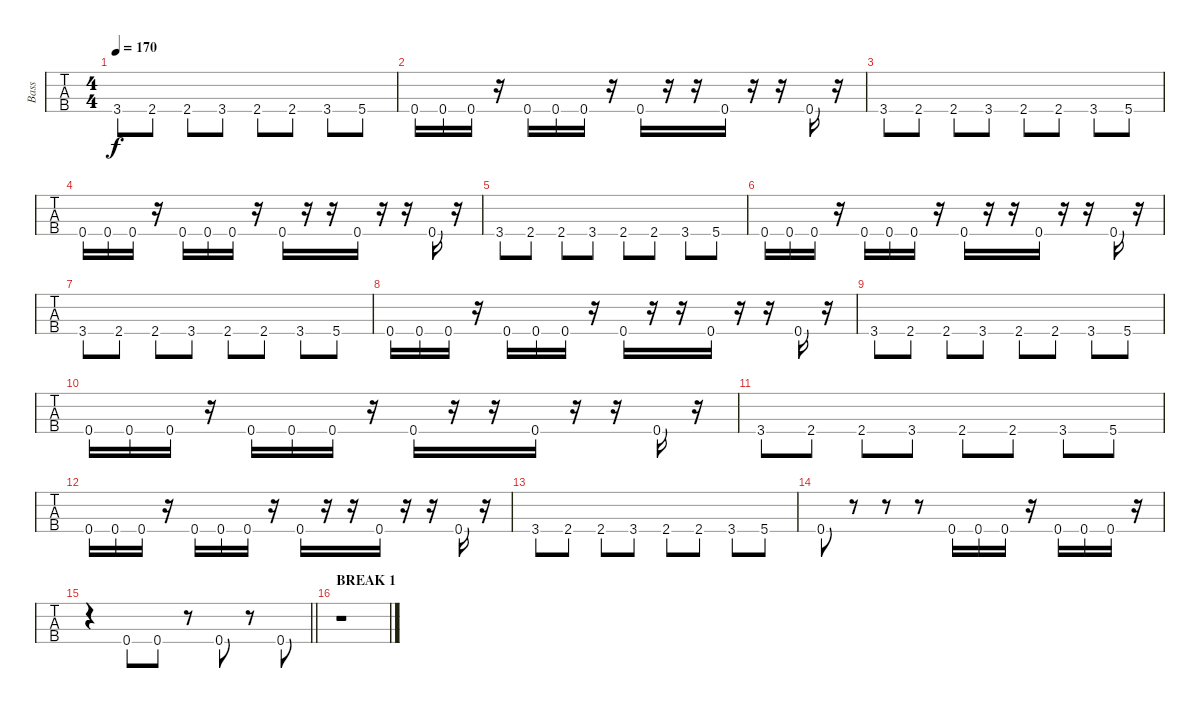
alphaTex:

\track ("Bass" "Bass") {instrument electricbasspick}
\staff {tabs}
\tuning (F2 C2 G1 C1) {hide}
\ts (4 4)
\tempo 170
\clef f4
\ks c
3.4.8{dy f} 2.4.8 2.4.8 3.4.8 2.4.8 2.4.8 3.4.8 5.4.8 |
0.4.16 0.4.16 0.4.16 r.16 0.4.16 0.4.16 0.4.16 r.16 0.4.16 r.16 r.16 0.4.16 r.16 r.16 0.4.16 r.16 |
3.4.8 2.4.8 2.4.8 3.4.8 2.4.8 2.4.8 3.4.8 5.4.8 |
0.4.16 0.4.16 0.4.16 r.16 0.4.16 0.4.16 0.4.16 r.16 0.4.16 r.16 r.16 0.4.16 r.16 r.16 0.4.16 r.16 |
3.4.8 2.4.8 2.4.8 3.4.8 2.4.8 2.4.8 3.4.8 5.4.8 |
0.4.16 0.4.16 0.4.16 r.16 0.4.16 0.4.16 0.4.16 r.16 0.4.16 r.16 r.16 0.4.16 r.16 r.16 0.4.16 r.16 |
3.4.8 2.4.8 2.4.8 3.4.8 2.4.8 2.4.8 3.4.8 5.4.8 |
0.4.16 0.4.16 0.4.16 r.16 0.4.16 0.4.16 0.4.16 r.16 0.4.16 r.16 r.16 0.4.16 r.16 r.16 0.4.16 r.16 |
3.4.8 2.4.8 2.4.8 3.4.8 2.4.8 2.4.8 3.4.8 5.4.8 |
0.4.16 0.4.16 0.4.16 r.16 0.4.16 0.4.16 0.4.16 r.16 0.4.16 r.16 r.16 0.4.16 r.16 r.16 0.4.16 r.16 |
3.4.8 2.4.8 2.4.8 3.4.8 2.4.8 2.4.8 3.4.8 5.4.8 |
0.4.16 0.4.16 0.4.16 r.16 0.4.16 0.4.16 0.4.16 r.16 0.4.16 r.16 r.16 0.4.16 r.16 r.16 0.4.16 r.16 |
3.4.8 2.4.8 2.4.8 3.4.8 2.4.8 2.4.8 3.4.8 5.4.8 |
0.4.8 r.8 r.8 r.8 0.4.16 0.4.16 0.4.16 r.16 0.4.16 0.4.16 0.4.16 r.16 |
\barLineRight lightlight
r.4 0.4.8 0.4.8 r.8 0.4.8 r.8 0.4.8 |
\section ("" "BREAK 1")
r.1
